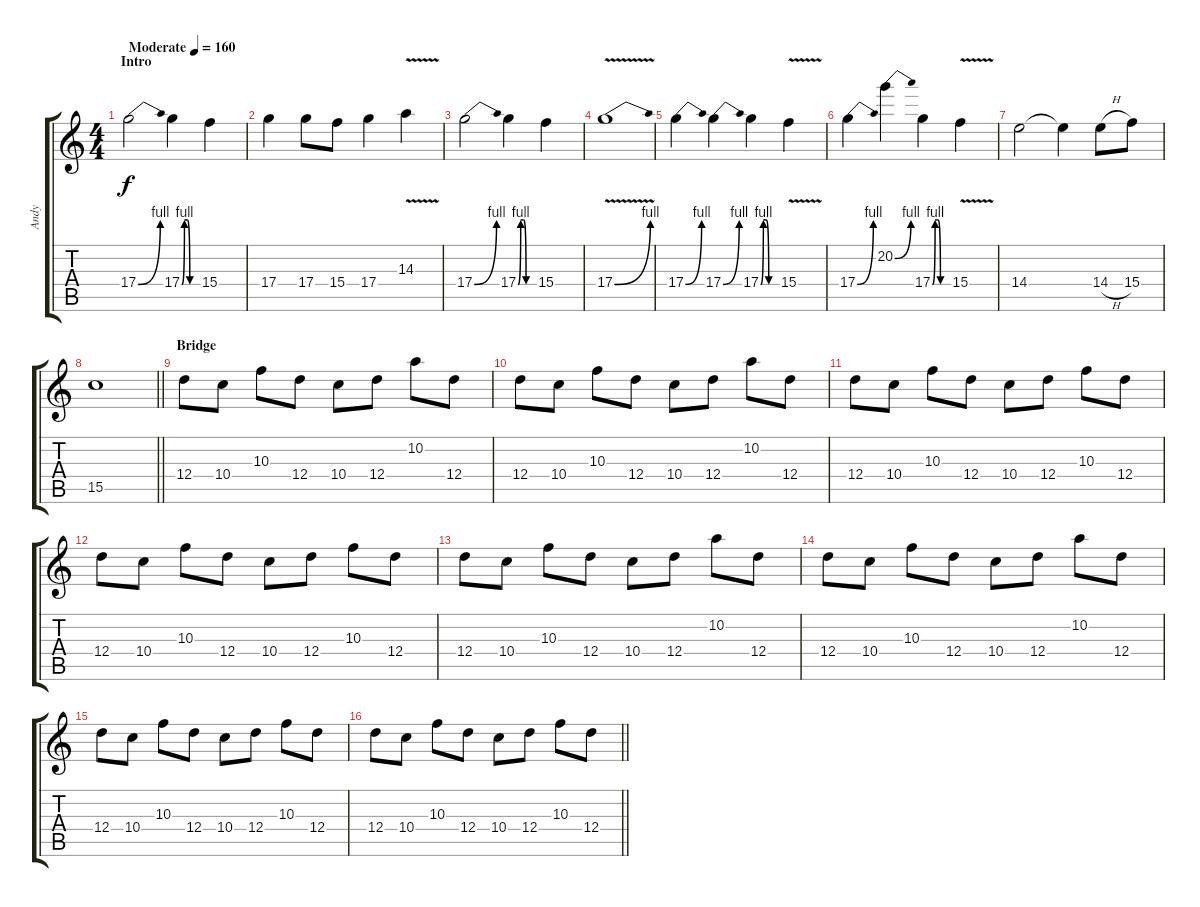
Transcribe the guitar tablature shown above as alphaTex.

\track ("Andy" "Andy") {instrument distortionguitar}
\staff {score tabs}
\tuning (E4 B3 G3 D3 A2 E2) {hide}
\ts (4 4)
\section ("" "Intro")
\tempo (160 "Moderate")
\clef g2
\ks c
17.4{be (bend 0 0 60 4)}.2{dy f instrument distortionguitar} 17.4{be (custom 0 0 10 4 20 4 30 0 60 0)}.4 15.4.4 |
17.4.4 17.4.8 15.4.8 17.4.4 14.3{v}.4 |
17.4{be (bend 0 0 60 4)}.2 17.4{be (custom 0 0 10 4 20 4 30 0 60 0)}.4 15.4.4 |
17.4{be (bend 0 0 60 4) v}.1 |
17.4{be (bend 0 0 60 4)}.4 17.4{be (bend 0 0 60 4)}.4 17.4{be (custom 0 0 10 4 20 4 30 0 60 0)}.4 15.4{v}.4 |
17.4{be (bend 0 0 60 4)}.4 20.2{be (bend 0 0 60 4)}.4 17.4{be (custom 0 0 10 4 20 4 30 0 60 0)}.4 15.4{v}.4 |
14.4.2 14.4{t}.4 14.4{h}.8 15.4.8 |
\barLineRight lightlight
15.5.1 |
\section ("" "Bridge")
12.4.8 10.4.8 10.3.8 12.4.8 10.4.8 12.4.8 10.2.8 12.4.8 |
12.4.8 10.4.8 10.3.8 12.4.8 10.4.8 12.4.8 10.2.8 12.4.8 |
12.4.8 10.4.8 10.3.8 12.4.8 10.4.8 12.4.8 10.3.8 12.4.8 |
12.4.8 10.4.8 10.3.8 12.4.8 10.4.8 12.4.8 10.3.8 12.4.8 |
12.4.8 10.4.8 10.3.8 12.4.8 10.4.8 12.4.8 10.2.8 12.4.8 |
12.4.8 10.4.8 10.3.8 12.4.8 10.4.8 12.4.8 10.2.8 12.4.8 |
12.4.8 10.4.8 10.3.8 12.4.8 10.4.8 12.4.8 10.3.8 12.4.8 |
\barLineRight lightlight
12.4.8 10.4.8 10.3.8 12.4.8 10.4.8 12.4.8 10.3.8 12.4.8
